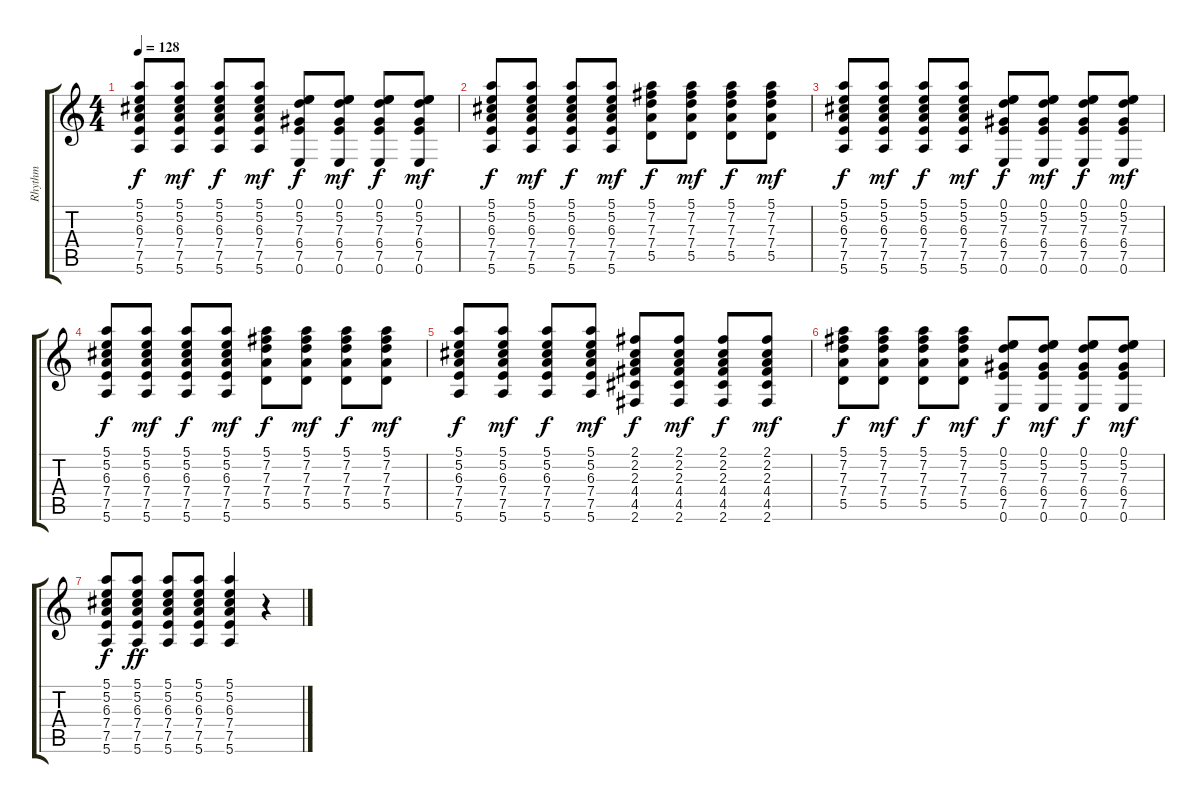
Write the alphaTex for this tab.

\track ("Rhythm" "Rhythm") {instrument electricguitarclean}
\staff {score tabs}
\tuning (E4 B3 G3 D3 A2 E2) {hide}
\ts (4 4)
\tempo 128
\clef g2
\ks c
(5.1 5.2 6.3 7.4 7.5 5.6).8{dy f} (5.1 5.2 6.3 7.4 7.5 5.6).8{dy mf} (5.1 5.2 6.3 7.4 7.5 5.6).8{dy f} (5.1 5.2 6.3 7.4 7.5 5.6).8{dy mf} (0.1 5.2 7.3 6.4 7.5 0.6).8{dy f} (0.1 5.2 7.3 6.4 7.5 0.6).8{dy mf} (0.1 5.2 7.3 6.4 7.5 0.6).8{dy f} (0.1 5.2 7.3 6.4 7.5 0.6).8{dy mf} |
(5.1 5.2 6.3 7.4 7.5 5.6).8{dy f} (5.1 5.2 6.3 7.4 7.5 5.6).8{dy mf} (5.1 5.2 6.3 7.4 7.5 5.6).8{dy f} (5.1 5.2 6.3 7.4 7.5 5.6).8{dy mf} (5.1 7.2 7.3 7.4 5.5).8{dy f} (5.1 7.2 7.3 7.4 5.5).8{dy mf} (5.1 7.2 7.3 7.4 5.5).8{dy f} (5.1 7.2 7.3 7.4 5.5).8{dy mf} |
(5.1 5.2 6.3 7.4 7.5 5.6).8{dy f} (5.1 5.2 6.3 7.4 7.5 5.6).8{dy mf} (5.1 5.2 6.3 7.4 7.5 5.6).8{dy f} (5.1 5.2 6.3 7.4 7.5 5.6).8{dy mf} (0.1 5.2 7.3 6.4 7.5 0.6).8{dy f} (0.1 5.2 7.3 6.4 7.5 0.6).8{dy mf} (0.1 5.2 7.3 6.4 7.5 0.6).8{dy f} (0.1 5.2 7.3 6.4 7.5 0.6).8{dy mf} |
(5.1 5.2 6.3 7.4 7.5 5.6).8{dy f} (5.1 5.2 6.3 7.4 7.5 5.6).8{dy mf} (5.1 5.2 6.3 7.4 7.5 5.6).8{dy f} (5.1 5.2 6.3 7.4 7.5 5.6).8{dy mf} (5.1 7.2 7.3 7.4 5.5).8{dy f} (5.1 7.2 7.3 7.4 5.5).8{dy mf} (5.1 7.2 7.3 7.4 5.5).8{dy f} (5.1 7.2 7.3 7.4 5.5).8{dy mf} |
(5.1 5.2 6.3 7.4 7.5 5.6).8{dy f} (5.1 5.2 6.3 7.4 7.5 5.6).8{dy mf} (5.1 5.2 6.3 7.4 7.5 5.6).8{dy f} (5.1 5.2 6.3 7.4 7.5 5.6).8{dy mf} (2.1 2.2 2.3 4.4 4.5 2.6).8{dy f} (2.1 2.2 2.3 4.4 4.5 2.6).8{dy mf} (2.1 2.2 2.3 4.4 4.5 2.6).8{dy f} (2.1 2.2 2.3 4.4 4.5 2.6).8{dy mf} |
(5.1 7.2 7.3 7.4 5.5).8{dy f} (5.1 7.2 7.3 7.4 5.5).8{dy mf} (5.1 7.2 7.3 7.4 5.5).8{dy f} (5.1 7.2 7.3 7.4 5.5).8{dy mf} (0.1 5.2 7.3 6.4 7.5 0.6).8{dy f} (0.1 5.2 7.3 6.4 7.5 0.6).8{dy mf} (0.1 5.2 7.3 6.4 7.5 0.6).8{dy f} (0.1 5.2 7.3 6.4 7.5 0.6).8{dy mf} |
(5.1 5.2 6.3 7.4 7.5 5.6).8{dy f} (5.1 5.2 6.3 7.4 7.5 5.6).8{dy ff} (5.1 5.2 6.3 7.4 7.5 5.6).8 (5.1 5.2 6.3 7.4 7.5 5.6).8 (5.1 5.2 6.3 7.4 7.5 5.6).4 r.4
